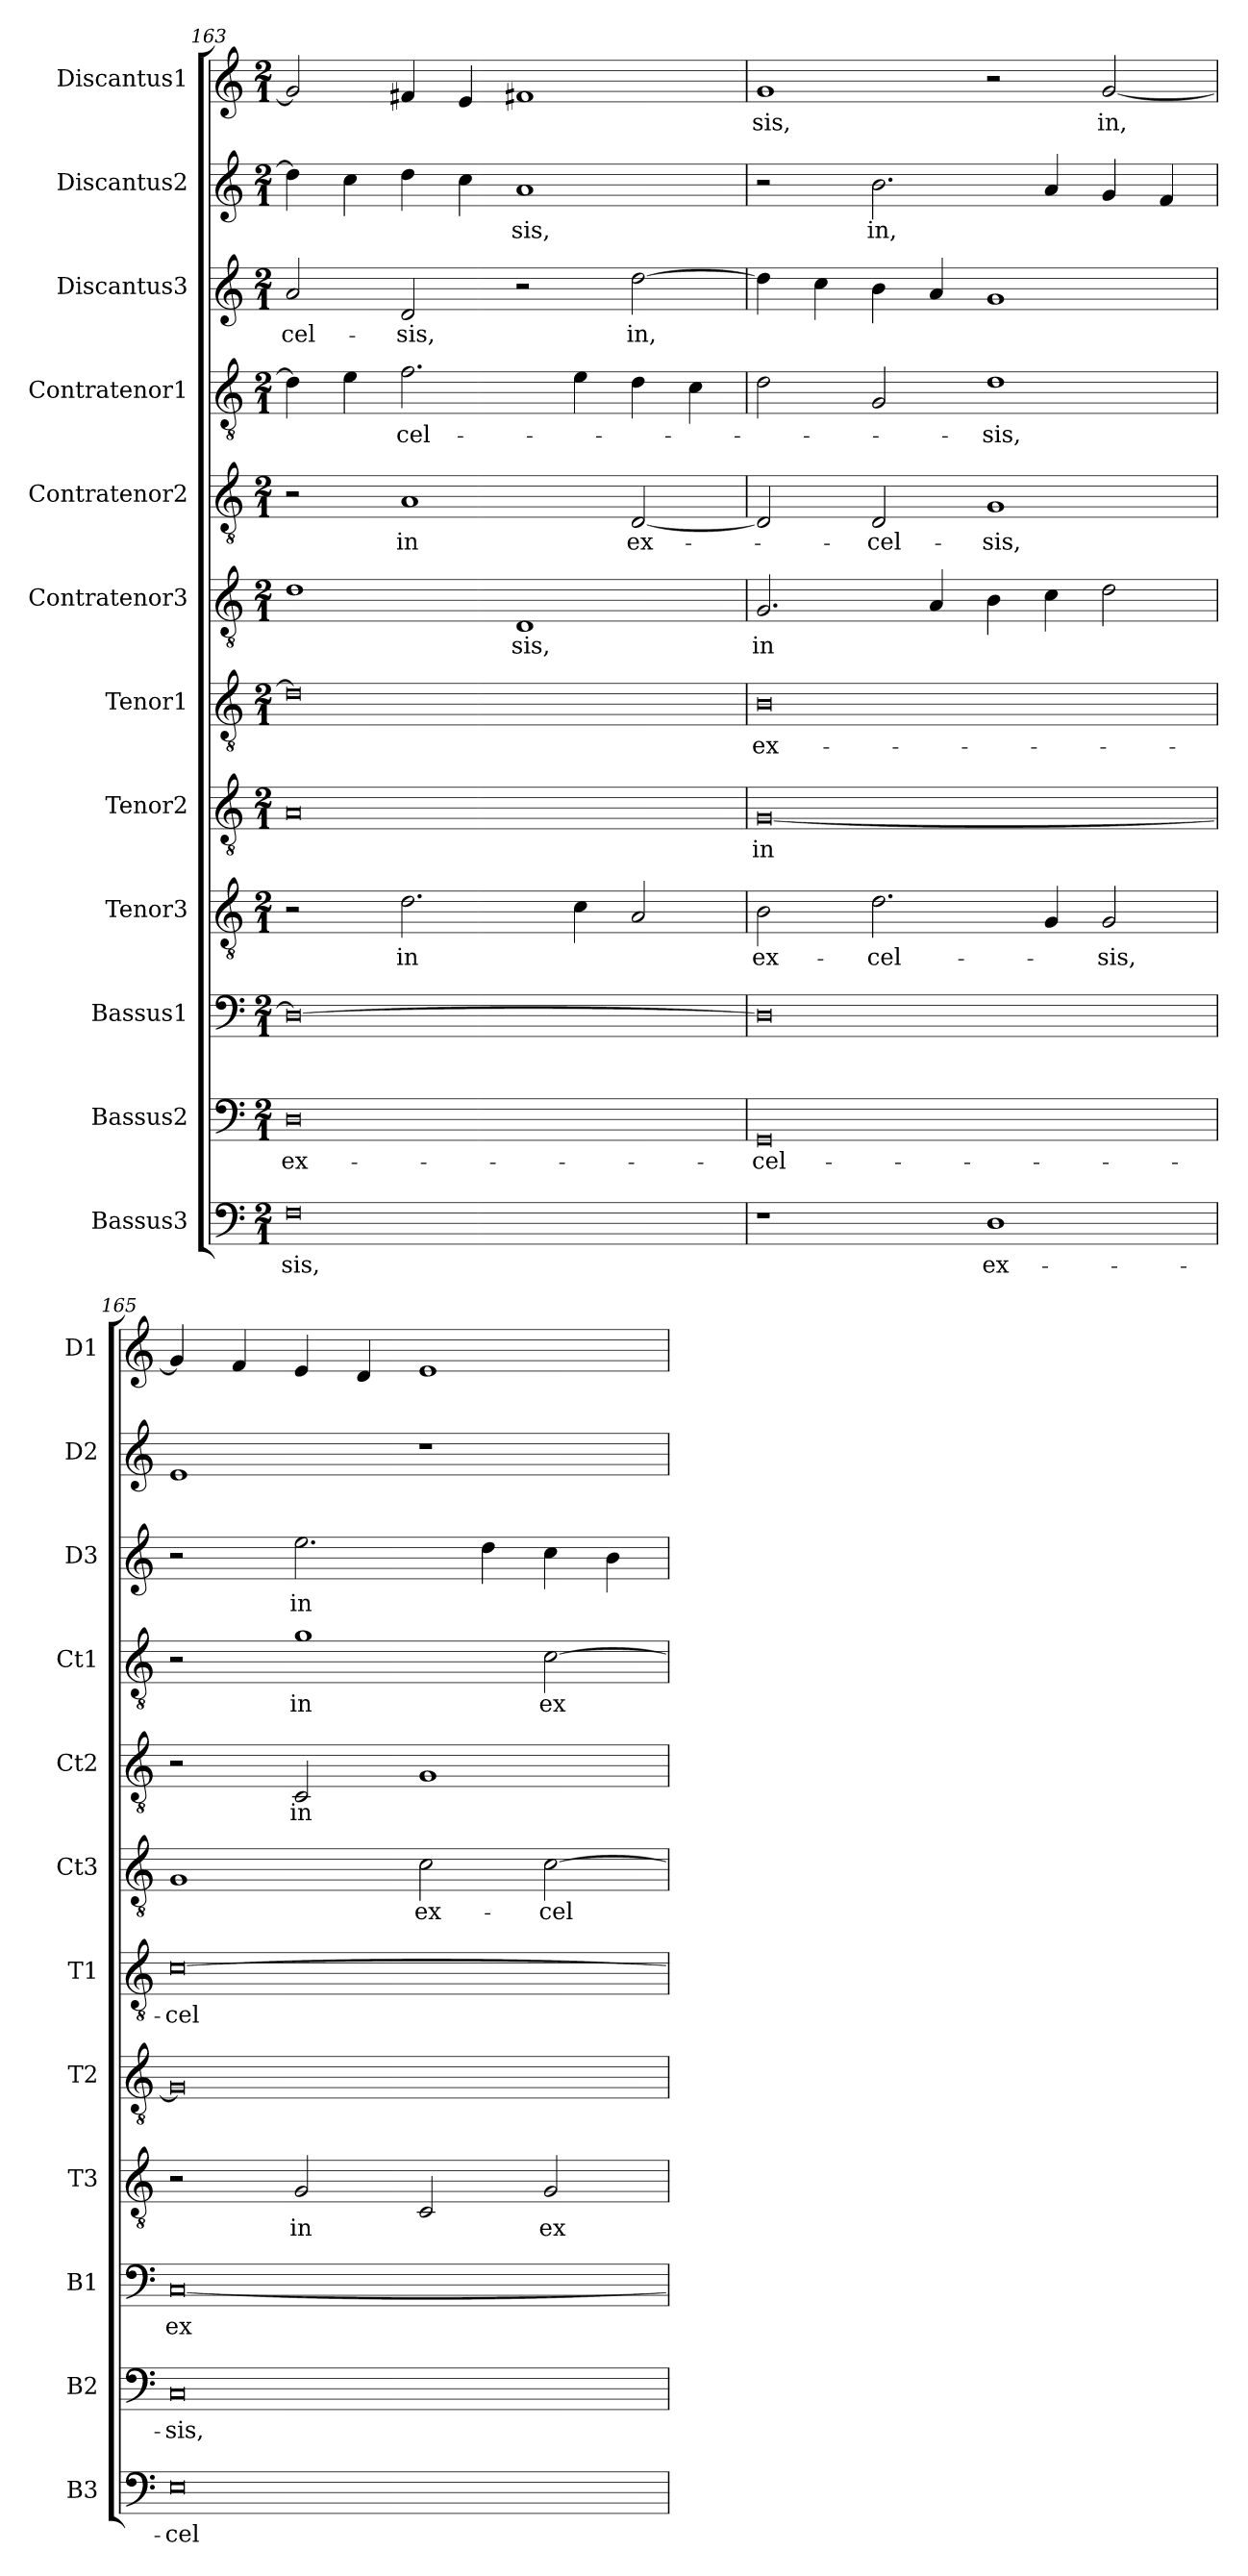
**kern	**text	**kern	**text	**kern	**text	**kern	**text	**kern	**text	**kern	**text	**kern	**text	**kern	**text	**kern	**text	**kern	**text	**kern	**text	**kern	**text
*part12	*part12	*part11	*part11	*part10	*part10	*part9	*part9	*part8	*part8	*part7	*part7	*part6	*part6	*part5	*part5	*part4	*part4	*part3	*part3	*part2	*part2	*part1	*part1
*staff12	*staff12	*staff11	*staff11	*staff10	*staff10	*staff9	*staff9	*staff8	*staff8	*staff7	*staff7	*staff6	*staff6	*staff5	*staff5	*staff4	*staff4	*staff3	*staff3	*staff2	*staff2	*staff1	*staff1
*I"Bassus3	*	*I"Bassus2	*	*I"Bassus1	*	*I"Tenor3	*	*I"Tenor2	*	*I"Tenor1	*	*I"Contratenor3	*	*I"Contratenor2	*	*I"Contratenor1	*	*I"Discantus3	*	*I"Discantus2	*	*I"Discantus1	*
*I'B3	*	*I'B2	*	*I'B1	*	*I'T3	*	*I'T2	*	*I'T1	*	*I'Ct3	*	*I'Ct2	*	*I'Ct1	*	*I'D3	*	*I'D2	*	*I'D1	*
*clefF4	*	*clefF4	*	*clefF4	*	*clefGv2	*	*clefGv2	*	*clefGv2	*	*clefGv2	*	*clefGv2	*	*clefGv2	*	*clefG2	*	*clefG2	*	*clefG2	*
*k[]	*	*k[]	*	*k[]	*	*k[]	*	*k[]	*	*k[]	*	*k[]	*	*k[]	*	*k[]	*	*k[]	*	*k[]	*	*k[]	*
*M2/1	*	*M2/1	*	*M2/1	*	*M2/1	*	*M2/1	*	*M2/1	*	*M2/1	*	*M2/1	*	*M2/1	*	*M2/1	*	*M2/1	*	*M2/1	*
=163	=163	=163	=163	=163	=163	=163	=163	=163	=163	=163	=163	=163	=163	=163	=163	=163	=163	=163	=163	=163	=163	=163	=163
0F	-sis,	0D	ex-	0D_	.	2r	.	0A	.	0d]	.	1d	.	2r	.	4d]	.	2a	-cel-	4dd]	.	2g]	.
.	.	.	.	.	.	.	.	.	.	.	.	.	.	.	.	4e	.	.	.	4cc	.	.	.
.	.	.	.	.	.	2.d	in	.	.	.	.	.	.	1A	in	2.f	-cel-	2d	-sis,	4dd	.	4f#X	.
.	.	.	.	.	.	.	.	.	.	.	.	.	.	.	.	.	.	.	.	4cc	.	4e	.
.	.	.	.	.	.	.	.	.	.	.	.	1D	-sis,	.	.	.	.	2r	.	1a	-sis,	1f#X	.
.	.	.	.	.	.	4c	.	.	.	.	.	.	.	.	.	4e	.	.	.	.	.	.	.
.	.	.	.	.	.	2A	.	.	.	.	.	.	.	[2D	ex-	4d	.	[2dd	in,	.	.	.	.
.	.	.	.	.	.	.	.	.	.	.	.	.	.	.	.	4c	.	.	.	.	.	.	.
=164	=164	=164	=164	=164	=164	=164	=164	=164	=164	=164	=164	=164	=164	=164	=164	=164	=164	=164	=164	=164	=164	=164	=164
1r	.	0GG	-cel-	0D]	.	2B	ex-	[0G	in	0B	ex-	2.G	in	2D]	.	2d	.	4dd]	.	2r	.	1g	-sis,
.	.	.	.	.	.	.	.	.	.	.	.	.	.	.	.	.	.	4cc	.	.	.	.	.
.	.	.	.	.	.	2.d	-cel-	.	.	.	.	.	.	2D	-cel-	2G	.	4b	.	2.b	in,	.	.
.	.	.	.	.	.	.	.	.	.	.	.	4A	.	.	.	.	.	4a	.	.	.	.	.
1D	ex-	.	.	.	.	.	.	.	.	.	.	4B	.	1G	-sis,	1d	-sis,	1g	.	.	.	2r	.
.	.	.	.	.	.	4G	.	.	.	.	.	4c	.	.	.	.	.	.	.	4a	.	.	.
.	.	.	.	.	.	2G	-sis,	.	.	.	.	2d	.	.	.	.	.	.	.	4g	.	[2g	in,
.	.	.	.	.	.	.	.	.	.	.	.	.	.	.	.	.	.	.	.	4f	.	.	.
=165	=165	=165	=165	=165	=165	=165	=165	=165	=165	=165	=165	=165	=165	=165	=165	=165	=165	=165	=165	=165	=165	=165	=165
0E	-cel-	0C	-sis,	[0C	ex-	2r	.	0G]	.	[0c	-cel-	1G	.	2r	.	2r	.	2r	.	1e	.	4g]	.
.	.	.	.	.	.	.	.	.	.	.	.	.	.	.	.	.	.	.	.	.	.	4f	.
.	.	.	.	.	.	2G	in	.	.	.	.	.	.	2C	in	1g	in	2.ee	in	.	.	4e	.
.	.	.	.	.	.	.	.	.	.	.	.	.	.	.	.	.	.	.	.	.	.	4d	.
.	.	.	.	.	.	2C	.	.	.	.	.	2c	ex-	1G	.	.	.	.	.	1r	.	1e	.
.	.	.	.	.	.	.	.	.	.	.	.	.	.	.	.	.	.	4dd	.	.	.	.	.
.	.	.	.	.	.	2G	ex-	.	.	.	.	[2c	-cel-	.	.	[2c	ex-	4cc	.	.	.	.	.
.	.	.	.	.	.	.	.	.	.	.	.	.	.	.	.	.	.	4b	.	.	.	.	.
=	=	=	=	=	=	=	=	=	=	=	=	=	=	=	=	=	=	=	=	=	=	=	=
*-	*-	*-	*-	*-	*-	*-	*-	*-	*-	*-	*-	*-	*-	*-	*-	*-	*-	*-	*-	*-	*-	*-	*-
